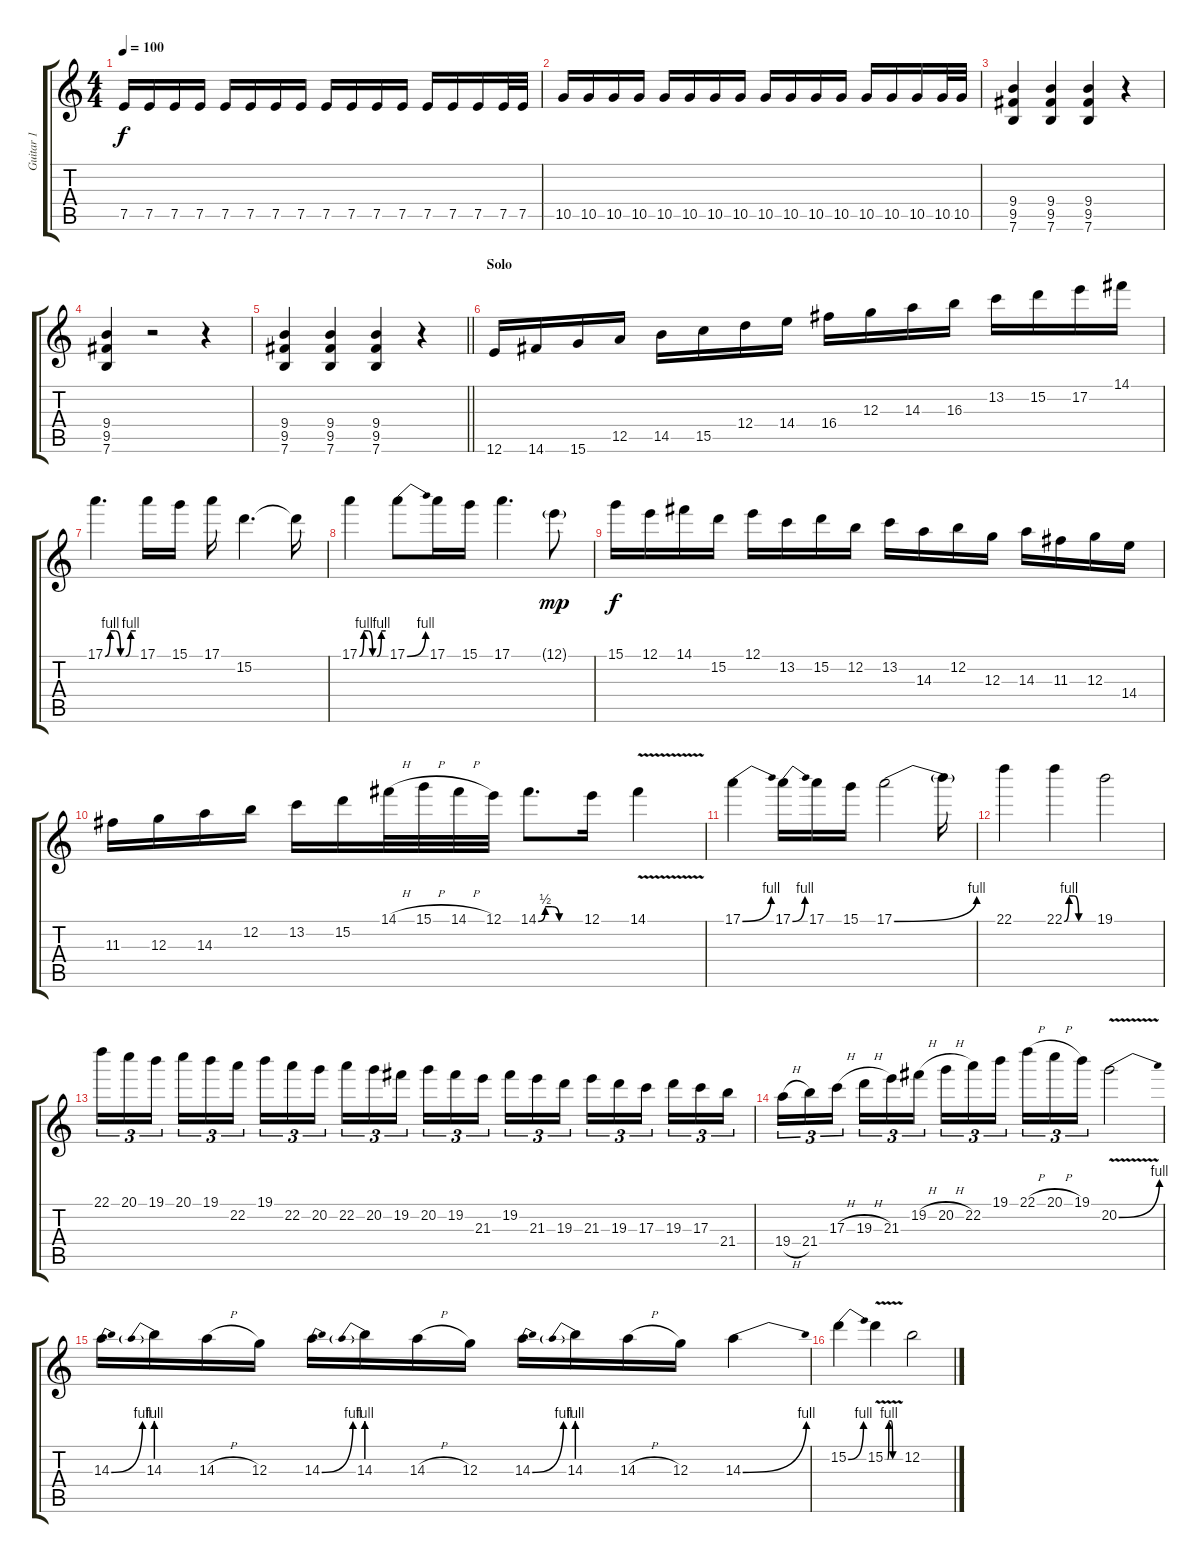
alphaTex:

\track ("Guitar 1" "Guitar 1") {instrument distortionguitar}
\staff {score tabs}
\tuning (E4 B3 G3 D3 A2 E2) {hide}
\ts (4 4)
\tempo 100
\clef g2
\ks c
7.5.16{dy f} 7.5.16 7.5.16 7.5.16 7.5.16 7.5.16 7.5.16 7.5.16 7.5.16 7.5.16 7.5.16 7.5.16 7.5.16 7.5.16 7.5.16 7.5.32 7.5.32 |
10.5.16 10.5.16 10.5.16 10.5.16 10.5.16 10.5.16 10.5.16 10.5.16 10.5.16 10.5.16 10.5.16 10.5.16 10.5.16 10.5.16 10.5.16 10.5.32 10.5.32 |
(9.4 9.5 7.6).4{volume 13} (9.4 9.5 7.6).4 (9.4 9.5 7.6).4 r.4 |
(9.4 9.5 7.6).4 r.2 r.4 |
\barLineRight lightlight
(9.4 9.5 7.6).4 (9.4 9.5 7.6).4 (9.4 9.5 7.6).4 r.4 |
\section ("" "Solo")
12.6.16{volume 16} 14.6.16 15.6.16 12.5.16 14.5.16 15.5.16 12.4.16 14.4.16 16.4.16 12.3.16 14.3.16 16.3.16 13.2.16 15.2.16 17.2.16 14.1.16 |
17.1{be (custom 0 0 10 4 20 4 30 0 40 0 50 4 60 4)}.4{d} 17.1.16 15.1.16 17.1.16 15.2.4{d} 15.2{t}.16 |
17.1{be (custom 0 0 10 4 20 4 30 0 40 0 50 4 60 4)}.4 17.1{be (bend 0 0 60 4)}.8 17.1.16 15.1.16 17.1.4{d} 12.1{g}.8{dy mp} |
15.1.16{dy f} 12.1.16 14.1.16 15.2.16 12.1.16 13.2.16 15.2.16 12.2.16 13.2.16 14.3.16 12.2.16 12.3.16 14.3.16 11.3.16 12.3.16 14.4.16 |
11.3.16 12.3.16 14.3.16 12.2.16 13.2.16 15.2.16 14.1{h}.32 15.1{h}.32 14.1{h}.32 12.1.32 14.1{be (custom 0 0 10 2 20 2 30 0 60 0)}.8{d} 12.1.16 14.1{v}.4 |
17.1{be (bend 0 0 60 4)}.4 17.1{be (bend 0 0 60 4)}.16 17.1.16 15.1.16 17.1{be (bend 0 0 60 4)}.2 17.1{t}.16 |
22.1.4 22.1{be (custom 0 0 10 4 20 4 30 0 60 0)}.4 19.1.2 |
22.1.16{tu (3 2)} 20.1.16{tu (3 2)} 19.1.16{tu (3 2) beam splitsecondary} 20.1.16{tu (3 2)} 19.1.16{tu (3 2)} 22.2.16{tu (3 2)} 19.1.16{tu (3 2)} 22.2.16{tu (3 2)} 20.2.16{tu (3 2) beam splitsecondary} 22.2.16{tu (3 2)} 20.2.16{tu (3 2)} 19.2.16{tu (3 2)} 20.2.16{tu (3 2)} 19.2.16{tu (3 2)} 21.3.16{tu (3 2) beam splitsecondary} 19.2.16{tu (3 2)} 21.3.16{tu (3 2)} 19.3.16{tu (3 2)} 21.3.16{tu (3 2)} 19.3.16{tu (3 2)} 17.3.16{tu (3 2) beam splitsecondary} 19.3.16{tu (3 2)} 17.3.16{tu (3 2)} 21.4.16{tu (3 2)} |
19.4{h}.16{tu (3 2)} 21.4.16{tu (3 2)} 17.3{h}.16{tu (3 2) beam splitsecondary} 19.3{h}.16{tu (3 2)} 21.3.16{tu (3 2)} 19.2{h}.16{tu (3 2)} 20.2{h}.16{tu (3 2)} 22.2.16{tu (3 2)} 19.1.16{tu (3 2) beam splitsecondary} 22.1{h}.16{tu (3 2)} 20.1{h}.16{tu (3 2)} 19.1.16{tu (3 2)} 20.2{be (bend 0 0 60 4) v}.2 |
14.3{be (bend 0 0 60 4)}.16 14.3{be (prebend 0 4 60 4)}.16 14.3{h}.16 12.3.16 14.3{be (bend 0 0 60 4)}.16 14.3{be (prebend 0 4 60 4)}.16 14.3{h}.16 12.3.16 14.3{be (bend 0 0 60 4)}.16 14.3{be (prebend 0 4 60 4)}.16 14.3{h}.16 12.3.16 14.3{be (bend 0 0 60 4)}.4 |
15.2{be (bend 0 0 60 4)}.4 15.2{be (custom 0 0 10 0 15 4 24 4 30 0 40 0 60 0) v}.4 12.2.2
